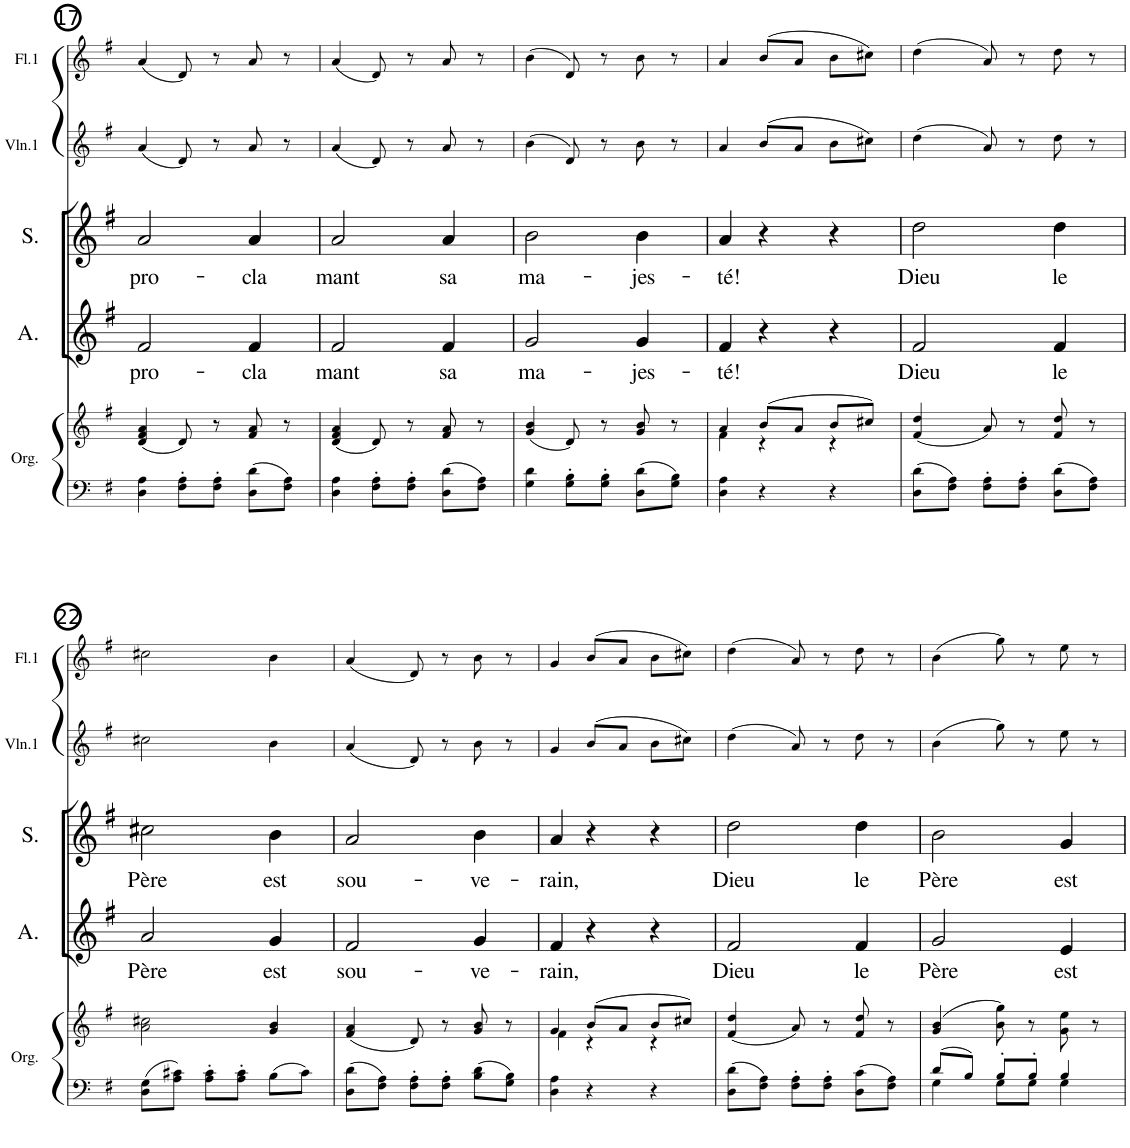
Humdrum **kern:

**kern	**kern	**kern	**text	**kern	**text	**kern	**kern
*part5	*part5	*part4	*part4	*part3	*part3	*part2	*part1
*staff6	*staff5	*staff4	*staff4	*staff3	*staff3	*staff2	*staff1
*I"Orgue	*	*I"Alto	*	*I"Soprano	*	*I"Violon 1	*I"Flûte 1
*I'Org.	*	*I'A.	*	*I'S.	*	*I'Vln.1	*I'Fl.1
!!LO:PB:g=z
*clefF4	*clefG2	*clefG2	*	*clefG2	*	*clefG2	*clefG2
*k[f#]	*k[f#]	*k[f#]	*	*k[f#]	*	*k[f#]	*k[f#]
*M3/4	*M3/4	*M3/4	*	*M3/4	*	*M3/4	*M3/4
=17	=17	=17	=17	=17	=17	=17	=17
!	!	!	!LO:LY:b	!	!LO:LY:b	!	!
4D\ 4A\	(4d/ 4f#/ 4a/	2f#/	pro-	2a/	pro-	(4a/	(4a/
8F#\' 8A\'L	8d/)	.	.	.	.	8d/)	8d/)
8F#\' 8A\'J	8r	.	.	.	.	8r	8r
!	!	!	!LO:LY:b	!	!LO:LY:b	!	!
8D\ 8d\L	8f#/ 8a/	4f#/	-cla	4a/	-cla	8a/	8a/
8F#\ 8A\J	8r	.	.	.	.	8r	8r
=18	=18	=18	=18	=18	=18	=18	=18
!	!	!	!LO:LY:b	!	!LO:LY:b	!	!
4D\ 4A\	(4d/ 4f#/ 4a/	2f#/	mant	2a/	mant	(4a/	(4a/
8F#\' 8A\'L	8d/)	.	.	.	.	8d/)	8d/)
8F#\' 8A\'J	8r	.	.	.	.	8r	8r
!	!	!	!LO:LY:b	!	!LO:LY:b	!	!
8D\ 8d\L	8f#/ 8a/	4f#/	sa	4a/	sa	8a/	8a/
8F#\ 8A\J	8r	.	.	.	.	8r	8r
=19	=19	=19	=19	=19	=19	=19	=19
!	!	!	!LO:LY:b	!	!LO:LY:b	!	!
4G\ 4d\	(4g/ 4b/	2g/	ma-	2b\	ma-	(4b\	(4b\
8G\' 8B\'L	8d/)	.	.	.	.	8d/)	8d/)
8G\' 8B\'J	8r	.	.	.	.	8r	8r
!	!	!	!LO:LY:b	!	!LO:LY:b	!	!
8D\ 8d\L	8g/ 8b/	4g/	-jes-	4b\	-jes-	8b\	8b\
8G\ 8B\J	8r	.	.	.	.	8r	8r
=20	=20	=20	=20	=20	=20	=20	=20
*	*^	*	*	*	*	*	*
!	!	!	!	!LO:LY:b	!	!LO:LY:b	!	!
4D\ 4A\	4a/	4f#\	4f#/	-té!	4a/	-té!	4a/	4a/
4r	(8b/L	4r	4r	.	4r	.	(8b/L	(8b/L
.	8a/J	.	.	.	.	.	8a/J	8a/J
4r	8b/L	4r	4r	.	4r	.	8b\L	8b\L
.	8cc#X/J)	.	.	.	.	.	8cc#X\J)	8cc#X\J)
*	*v	*v	*	*	*	*	*	*
=21	=21	=21	=21	=21	=21	=21	=21
!	!	!	!LO:LY:b	!	!LO:LY:b	!	!
8D\ 8d\L	(4f#/ 4dd/	2f#/	Dieu	2dd\	Dieu	(4dd\	(4dd\
8F#\ 8A\J	.	.	.	.	.	.	.
8F#\' 8A\'L	8a/)	.	.	.	.	8a/)	8a/)
8F#\' 8A\'J	8r	.	.	.	.	8r	8r
!	!	!	!LO:LY:b	!	!LO:LY:b	!	!
8D\ 8d\L	8f#/ 8dd/	4f#/	le	4dd\	le	8dd\	8dd\
8F#\ 8A\J	8r	.	.	.	.	8r	8r
!!LO:LB:g=z
=22	=22	=22	=22	=22	=22	=22	=22
!	!	!	!LO:LY:b	!	!LO:LY:b	!	!
8D\ 8G\L	2a\ 2cc#X\	2a/	Père	2cc#X\	Père	2cc#X\	2cc#X\
8A\ 8c#X\J	.	.	.	.	.	.	.
8A\' 8c#\'L	.	.	.	.	.	.	.
8A\' 8c#\'J	.	.	.	.	.	.	.
!	!	!	!LO:LY:b	!	!LO:LY:b	!	!
8B\L	4g/ 4b/	4g/	est	4b\	est	4b\	4b\
8c#\J	.	.	.	.	.	.	.
=23	=23	=23	=23	=23	=23	=23	=23
!	!	!	!LO:LY:b	!	!LO:LY:b	!	!
8D\ 8d\L	(4f#/ 4a/	2f#/	sou-	2a/	sou-	(4a/	(4a/
8F#\ 8A\J	.	.	.	.	.	.	.
8F#\' 8A\'L	8d/)	.	.	.	.	8d/)	8d/)
8F#\' 8A\'J	8r	.	.	.	.	8r	8r
!	!	!	!LO:LY:b	!	!LO:LY:b	!	!
8B\ 8d\L	8g/ 8b/	4g/	-ve-	4b\	-ve-	8b\	8b\
8G\ 8B\J	8r	.	.	.	.	8r	8r
=24	=24	=24	=24	=24	=24	=24	=24
*	*^	*	*	*	*	*	*
!	!	!	!	!LO:LY:b	!	!LO:LY:b	!	!
4D\ 4A\	4g/	4f#\	4f#/	-rain,	4a/	-rain,	4g/	4g/
4r	(8b/L	4r	4r	.	4r	.	(8b/L	(8b/L
.	8a/J	.	.	.	.	.	8a/J	8a/J
4r	8b/L	4r	4r	.	4r	.	8b\L	8b\L
.	8cc#X/J)	.	.	.	.	.	8cc#X\J)	8cc#X\J)
*	*v	*v	*	*	*	*	*	*
=25	=25	=25	=25	=25	=25	=25	=25
!	!	!	!LO:LY:b	!	!LO:LY:b	!	!
8D\ 8d\L	(4f#/ 4dd/	2f#/	Dieu	2dd\	Dieu	(4dd\	(4dd\
8F#\ 8A\J	.	.	.	.	.	.	.
8F#\' 8A\'L	8a/)	.	.	.	.	8a/)	8a/)
8F#\' 8A\'J	8r	.	.	.	.	8r	8r
!	!	!	!LO:LY:b	!	!LO:LY:b	!	!
8D\ 8c\L	8f#/ 8dd/	4f#/	le	4dd\	le	8dd\	8dd\
8F#\ 8A\J	8r	.	.	.	.	8r	8r
=26	=26	=26	=26	=26	=26	=26	=26
*^	*	*	*	*	*	*	*
!	!	!	!	!LO:LY:b	!	!LO:LY:b	!	!
8d/L	4G\	(4g/ 4b/	2g/	Père	2b\	Père	(4b\	(4b\
8B/J	.	.	.	.	.	.	.	.
8B'/L	8G\L	8b\ 8gg\)	.	.	.	.	8gg\)	8gg\)
8B'/J	8G\J	8r	.	.	.	.	8r	8r
!	!	!	!	!LO:LY:b	!	!LO:LY:b	!	!
4B/	4G\	8g\ 8ee\	4e/	est	4g/	est	8ee\	8ee\
.	.	8r	.	.	.	.	8r	8r
*v	*v	*	*	*	*	*	*	*
=	=	=	=	=	=	=	=
*-	*-	*-	*-	*-	*-	*-	*-
